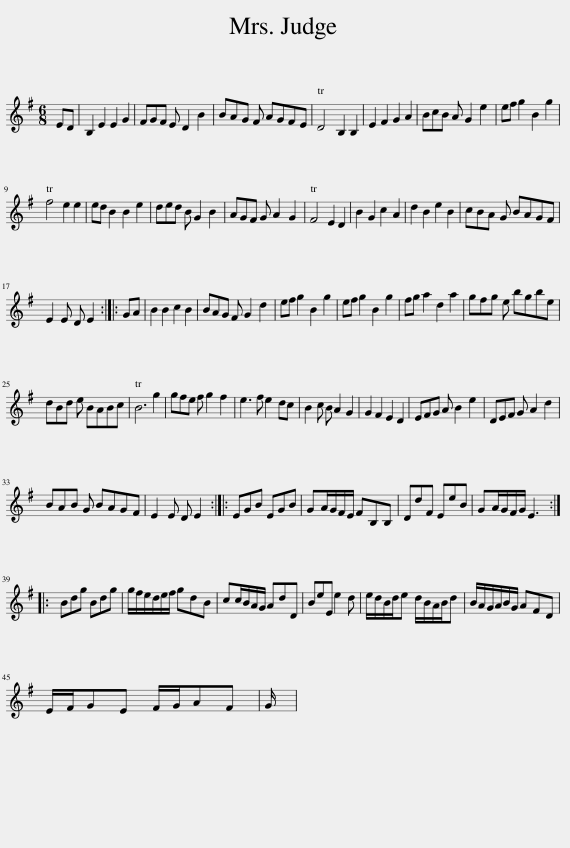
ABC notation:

X:1
L:1/8
M:6/8
I:linebreak $
K:Emin
V:1 treble
V:1
 ED | B,2 E2 E2 G2 | FGF E D2 B2 | BAG F AGFE | D4 B,2 B,2 | %5
 E2 F2 G2 A2 | BcB A G2 e2 | ef g2 B2 g2 |$ f4 e2 e2 | ed B2 B2 e2 | %10
 ded B G2 B2 | AGF G A2 G2 | F4 E2 D2 | B2 G2 c2 A2 | d2 B2 e2 B2 | %15
 cBA G BAGF |$ E2 E D E2 :: GA | B2 B2 c2 B2 | BAG F G2 d2 | %20
 ef g2 B2 g2 | ef g2 B2 g2 | fg a2 d2 a2 | gfg e bgbe |$ dBd e BABc | %25
 B6 g2 | gfe f g2 f2 | e3 f e2 dc | B2 c B A2 G2 | G2 F2 E2 D2 | %30
 EFG A B2 e2 | DEF G A2 d2 |$ BAB G BAGF | E2 E D E2 :: EGB EGB | %35
 GA/G/F/E/ FB,B, | DdF EeB | GA/G/F/G/ E3 ::$ Bdg Bdg | g/f/e/d/e/f/ gdB | %40
 cc/B/A/G/ AdD | BeE e2 d | e/d/B/d/e d/B/A/B/d | B/A/G/A/B/G/ AFD |$ E/F/GE F/G/AF | %45
 G/ | %46
